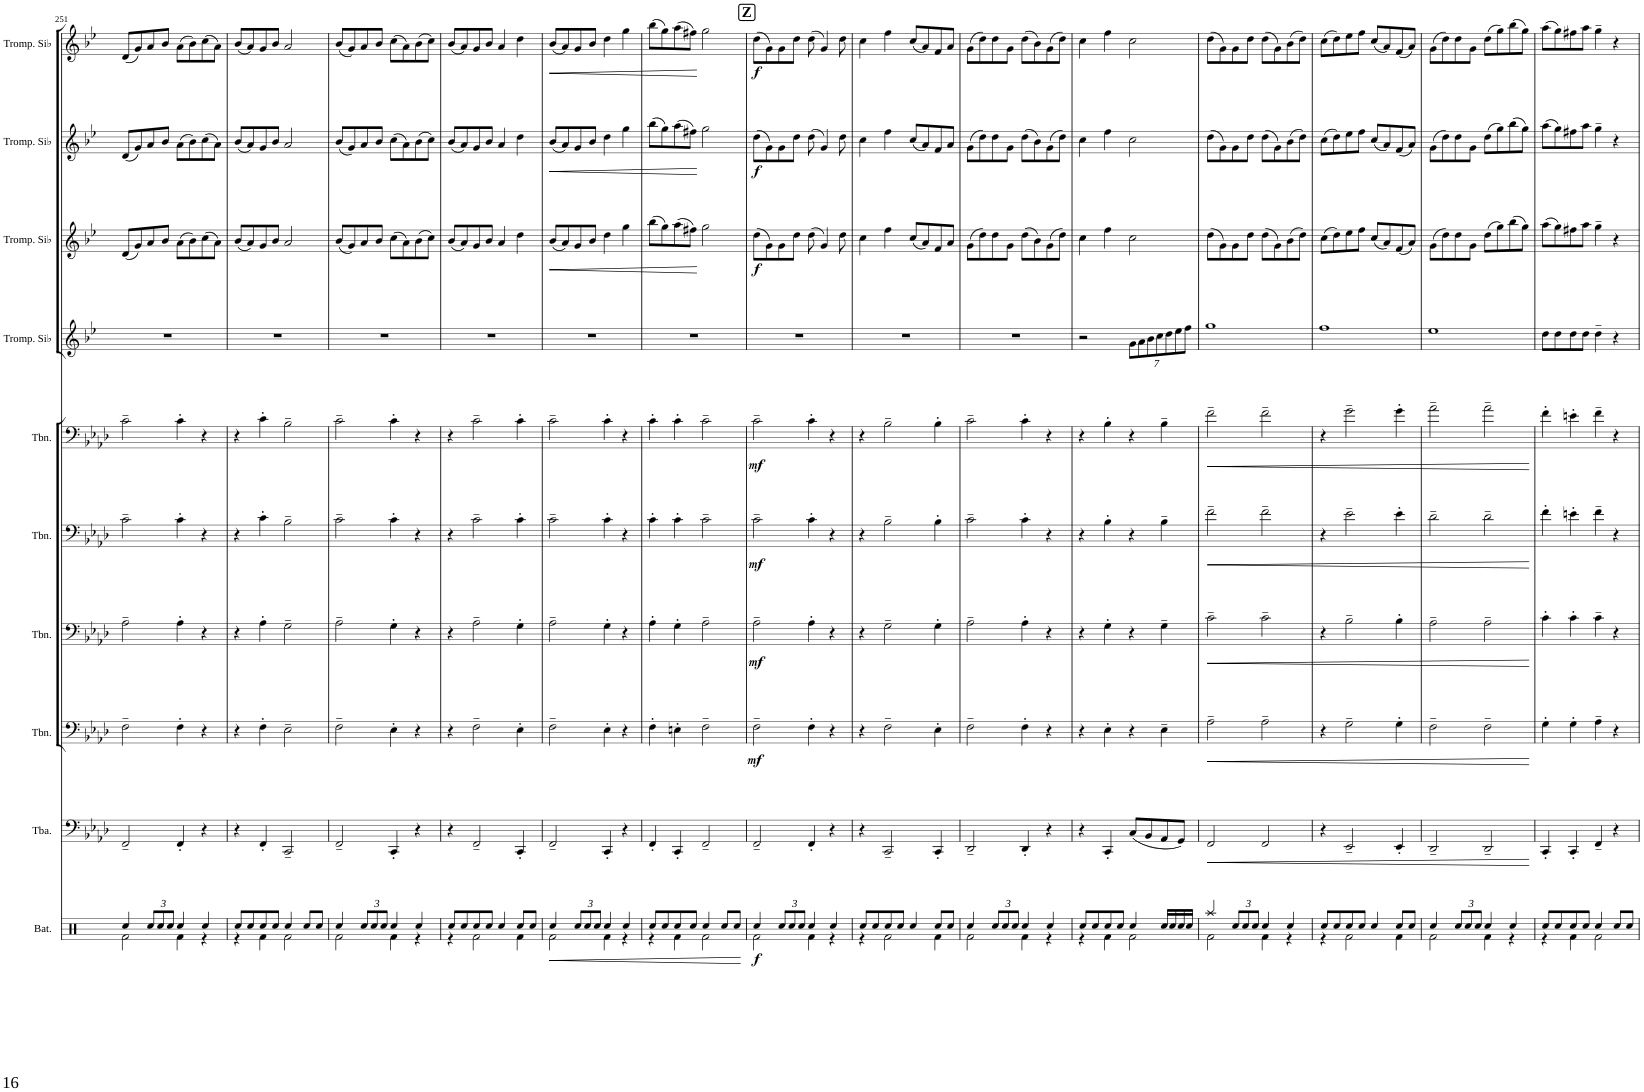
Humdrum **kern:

**kern	**dynam	**kern	**dynam	**kern	**dynam	**kern	**dynam	**kern	**dynam	**kern	**dynam	**kern	**kern	**dynam	**kern	**dynam	**kern	**dynam
*part10	*part10	*part9	*part9	*part8	*part8	*part7	*part7	*part6	*part6	*part5	*part5	*part4	*part3	*part3	*part2	*part2	*part1	*part1
*staff10	*staff10	*staff9	*staff9	*staff8	*staff8	*staff7	*staff7	*staff6	*staff6	*staff5	*staff5	*staff4	*staff3	*staff3	*staff2	*staff2	*staff1	*staff1
*I"Batterie	*	*I"Tuba	*	*I"Trombone	*	*I"Trombone	*	*I"Trombone	*	*I"Trombone	*	*I"Trompette en Sib	*I"Trompette en Sib	*	*I"Trompette en Sib	*	*I"Trompette en Sib	*
*I'Bat.	*	*I'Tba.	*	*I'Tbn.	*	*I'Tbn.	*	*I'Tbn.	*	*I'Tbn.	*	*I'Tromp. Sib	*I'Tromp. Sib	*	*I'Tromp. Sib	*	*I'Tromp. Sib	*
!!LO:PB:g=z
*clefX	*	*clefF4	*	*clefF4	*	*clefF4	*	*clefF4	*	*clefF4	*	*clefG2	*clefG2	*	*clefG2	*	*clefG2	*
*	*	*	*	*	*	*	*	*	*	*	*	*Trd1c2	*Trd1c2	*	*Trd1c2	*	*Trd1c2	*
*k[]	*	*k[b-e-a-d-]	*	*k[b-e-a-d-]	*	*k[b-e-a-d-]	*	*k[b-e-a-d-]	*	*k[b-e-a-d-]	*	*k[b-e-]	*k[b-e-]	*	*k[b-e-]	*	*k[b-e-]	*
*M2/2	*	*M2/2	*	*M2/2	*	*M2/2	*	*M2/2	*	*M2/2	*	*M2/2	*M2/2	*	*M2/2	*	*M2/2	*
*met(c|)	*	*met(c|)	*	*met(c|)	*	*met(c|)	*	*met(c|)	*	*met(c|)	*	*met(c|)	*met(c|)	*	*met(c|)	*	*met(c|)	*
=251	=251	=251	=251	=251	=251	=251	=251	=251	=251	=251	=251	=251	=251	=251	=251	=251	=251	=251
*^	*	*	*	*	*	*	*	*	*	*	*	*	*	*	*	*	*	*
4Rcc/	2Rf\	.	2FF~/	.	2F~\	.	2A-~\	.	2c~\	.	2c~\	.	1r	(8d/L	.	(8d/L	.	(8d/L	.
.	.	.	.	.	.	.	.	.	.	.	.	.	.	8g/)	.	8g/)	.	8g/)	.
*Xbrackettup	*	*	*	*	*	*	*	*	*	*	*	*	*	*	*	*	*	*	*
12Rcc/L	.	.	.	.	.	.	.	.	.	.	.	.	.	8a/	.	8a/	.	8a/	.
12Rcc/	.	.	.	.	.	.	.	.	.	.	.	.	.	.	.	.	.	.	.
.	.	.	.	.	.	.	.	.	.	.	.	.	.	8b-/J	.	8b-/J	.	8b-/J	.
12Rcc/J	.	.	.	.	.	.	.	.	.	.	.	.	.	.	.	.	.	.	.
4Rcc/	4Rf\	.	4FF'/	.	4F'\	.	4A-'\	.	4c'\	.	4c'\	.	.	(8a\L	.	(8a\L	.	(8a\L	.
.	.	.	.	.	.	.	.	.	.	.	.	.	.	8b-\)	.	8b-\)	.	8b-\)	.
4Rcc/	4r	.	4r	.	4r	.	4r	.	4r	.	4r	.	.	(8cc\	.	(8cc\	.	(8cc\	.
.	.	.	.	.	.	.	.	.	.	.	.	.	.	8a\J)	.	8a\J)	.	8a\J)	.
=252	=252	=252	=252	=252	=252	=252	=252	=252	=252	=252	=252	=252	=252	=252	=252	=252	=252	=252	=252
8Rcc/L	4r	.	4r	.	4r	.	4r	.	4r	.	4r	.	1r	(8b-/L	.	(8b-/L	.	(8b-/L	.
8Rcc/	.	.	.	.	.	.	.	.	.	.	.	.	.	8a/)	.	8a/)	.	8a/)	.
8Rcc/	4Rf\	.	4FF'/	.	4F'\	.	4A-'\	.	4c'\	.	4c'\	.	.	8g/	.	8g/	.	8g/	.
8Rcc/J	.	.	.	.	.	.	.	.	.	.	.	.	.	8b-/J	.	8b-/J	.	8b-/J	.
4Rcc/	2Rf\	.	2CC~/	.	2E-~\	.	2G~\	.	2B-~\	.	2B-~\	.	.	2a/	.	2a/	.	2a/	.
8Rcc/L	.	.	.	.	.	.	.	.	.	.	.	.	.	.	.	.	.	.	.
8Rcc/J	.	.	.	.	.	.	.	.	.	.	.	.	.	.	.	.	.	.	.
=253	=253	=253	=253	=253	=253	=253	=253	=253	=253	=253	=253	=253	=253	=253	=253	=253	=253	=253	=253
4Rcc/	2Rf\	.	2FF~/	.	2F~\	.	2A-~\	.	2c~\	.	2c~\	.	1r	(8b-/L	.	(8b-/L	.	(8b-/L	.
.	.	.	.	.	.	.	.	.	.	.	.	.	.	8g/)	.	8g/)	.	8g/)	.
12Rcc/L	.	.	.	.	.	.	.	.	.	.	.	.	.	8a/	.	8a/	.	8a/	.
12Rcc/	.	.	.	.	.	.	.	.	.	.	.	.	.	.	.	.	.	.	.
.	.	.	.	.	.	.	.	.	.	.	.	.	.	8b-/J	.	8b-/J	.	8b-/J	.
12Rcc/J	.	.	.	.	.	.	.	.	.	.	.	.	.	.	.	.	.	.	.
4Rcc/	4Rf\	.	4CC'/	.	4E-'\	.	4G'\	.	4c'\	.	4c'\	.	.	(8cc\L	.	(8cc\L	.	(8cc\L	.
.	.	.	.	.	.	.	.	.	.	.	.	.	.	8a\)	.	8a\)	.	8a\)	.
4Rcc/	4r	.	4r	.	4r	.	4r	.	4r	.	4r	.	.	(8b-\	.	(8b-\	.	(8b-\	.
.	.	.	.	.	.	.	.	.	.	.	.	.	.	8cc\J)	.	8cc\J)	.	8cc\J)	.
=254	=254	=254	=254	=254	=254	=254	=254	=254	=254	=254	=254	=254	=254	=254	=254	=254	=254	=254	=254
8Rcc/L	4r	.	4r	.	4r	.	4r	.	4r	.	4r	.	1r	(8b-/L	.	(8b-/L	.	(8b-/L	.
8Rcc/	.	.	.	.	.	.	.	.	.	.	.	.	.	8a/)	.	8a/)	.	8a/)	.
8Rcc/	2Rf\	.	2FF~/	.	2F~\	.	2A-~\	.	2c~\	.	2c~\	.	.	8g/	.	8g/	.	8g/	.
8Rcc/J	.	.	.	.	.	.	.	.	.	.	.	.	.	8b-/J	.	8b-/J	.	8b-/J	.
4Rcc/	.	.	.	.	.	.	.	.	.	.	.	.	.	4a/	.	4a/	.	4a/	.
8Rcc/L	4Rf\	.	4CC'/	.	4E-'\	.	4G'\	.	4c'\	.	4c'\	.	.	4dd\	.	4dd\	.	4dd\	.
8Rcc/J	.	.	.	.	.	.	.	.	.	.	.	.	.	.	.	.	.	.	.
=255	=255	=255	=255	=255	=255	=255	=255	=255	=255	=255	=255	=255	=255	=255	=255	=255	=255	=255	=255
!	!	!LO:HP:b	!	!	!	!	!	!	!	!	!	!	!	!	!LO:HP:b	!	!LO:HP:b	!	!LO:HP:b
4Rcc/	2Rf\	<	2FF~/	.	2F~\	.	2A-~\	.	2c~\	.	2c~\	.	1r	(8b-/L	<	(8b-/L	<	(8b-/L	<
.	.	.	.	.	.	.	.	.	.	.	.	.	.	8a/)	.	8a/)	.	8a/)	.
12Rcc/L	.	.	.	.	.	.	.	.	.	.	.	.	.	8g/	.	8g/	.	8g/	.
12Rcc/	.	.	.	.	.	.	.	.	.	.	.	.	.	.	.	.	.	.	.
.	.	.	.	.	.	.	.	.	.	.	.	.	.	8b-/J	.	8b-/J	.	8b-/J	.
12Rcc/J	.	.	.	.	.	.	.	.	.	.	.	.	.	.	.	.	.	.	.
4Rcc/	4Rf\	.	4CC'/	.	4E-'\	.	4G'\	.	4c'\	.	4c'\	.	.	4dd\	.	4dd\	.	4dd\	.
4Rcc/	4r	.	4r	.	4r	.	4r	.	4r	.	4r	.	.	4gg\	.	4gg\	.	4gg\	.
=256	=256	=256	=256	=256	=256	=256	=256	=256	=256	=256	=256	=256	=256	=256	=256	=256	=256	=256	=256
8Rcc/L	4r	.	4FF'/	.	4F'\	.	4A-'\	.	4c'\	.	4c'\	.	1r	(8bb-\L	.	(8bb-\L	.	(8bb-\L	.
8Rcc/	.	.	.	.	.	.	.	.	.	.	.	.	.	8gg\)	.	8gg\)	.	8gg\)	.
8Rcc/	4Rf\	.	4CC'/	.	4En'\	.	4G'\	.	4c'\	.	4c'\	.	.	(8aa\	.	(8aa\	.	(8aa\	.
8Rcc/J	.	.	.	.	.	.	.	.	.	.	.	.	.	8ff#X\J)	.	8ff#X\J)	.	8ff#X\J)	.
4Rcc/	2Rf\	.	2FF~/	.	2F~\	.	2A-~\	.	2c~\	.	2c~\	.	.	2gg\	[	2gg\	[	2gg\	[
8Rcc/L	.	.	.	.	.	.	.	.	.	.	.	.	.	.	.	.	.	.	.
8Rcc/J	.	.	.	.	.	.	.	.	.	.	.	.	.	.	.	.	.	.	.
*v	*v	*	*	*	*	*	*	*	*	*	*	*	*	*	*	*	*	*	*
.	[	.	.	.	.	.	.	.	.	.	.	.	.	.	.	.	.	.
!!LO:REH:place=s1:a:B:cj:fs=14:t=Z
=257	=257	=257	=257	=257	=257	=257	=257	=257	=257	=257	=257	=257	=257	=257	=257	=257	=257	=257
*^	*	*	*	*	*	*	*	*	*	*	*	*	*	*	*	*	*	*
!	!	!LO:DY:b	!	!	!	!LO:DY:b	!	!LO:DY:b	!	!LO:DY:b	!	!LO:DY:b	!	!	!LO:DY:b	!	!LO:DY:b	!	!LO:DY:b
4Rcc/	2Rf\	f	2FF~/	.	2F~\	mf	2A-~\	mf	2c~\	mf	2c~\	mf	1r	(8dd\L	f	(8dd\L	f	(8dd\L	f
.	.	.	.	.	.	.	.	.	.	.	.	.	.	8g\)	.	8g\)	.	8g\)	.
12Rcc/L	.	.	.	.	.	.	.	.	.	.	.	.	.	8g\	.	8g\	.	8g\	.
12Rcc/	.	.	.	.	.	.	.	.	.	.	.	.	.	.	.	.	.	.	.
.	.	.	.	.	.	.	.	.	.	.	.	.	.	8dd\J	.	8dd\J	.	8dd\J	.
12Rcc/J	.	.	.	.	.	.	.	.	.	.	.	.	.	.	.	.	.	.	.
4Rcc/	4Rf\	.	4FF'/	.	4F'\	.	4A-'\	.	4c'\	.	4c'\	.	.	(8dd\	.	(8dd\	.	(8dd\	.
.	.	.	.	.	.	.	.	.	.	.	.	.	.	4g/)	.	4g/)	.	4g/)	.
4Rcc/	4r	.	4r	.	4r	.	4r	.	4r	.	4r	.	.	.	.	.	.	.	.
.	.	.	.	.	.	.	.	.	.	.	.	.	.	8dd\	.	8dd\	.	8dd\	.
=258	=258	=258	=258	=258	=258	=258	=258	=258	=258	=258	=258	=258	=258	=258	=258	=258	=258	=258	=258
8Rcc/L	4r	.	4r	.	4r	.	4r	.	4r	.	4r	.	1r	4cc\	.	4cc\	.	4cc\	.
8Rcc/	.	.	.	.	.	.	.	.	.	.	.	.	.	.	.	.	.	.	.
8Rcc/	2Rf\	.	2CC~/	.	2F~\	.	2G~\	.	2B-~\	.	2B-~\	.	.	4ff\	.	4ff\	.	4ff\	.
8Rcc/J	.	.	.	.	.	.	.	.	.	.	.	.	.	.	.	.	.	.	.
4Rcc/	.	.	.	.	.	.	.	.	.	.	.	.	.	(8cc/L	.	(8cc/L	.	(8cc/L	.
.	.	.	.	.	.	.	.	.	.	.	.	.	.	8a/)	.	8a/)	.	8a/)	.
8Rcc/L	4Rf\	.	4CC'/	.	4E-'\	.	4G'\	.	4B-'\	.	4B-'\	.	.	8f/	.	8f/	.	8f/	.
8Rcc/J	.	.	.	.	.	.	.	.	.	.	.	.	.	8a/J	.	8a/J	.	8a/J	.
=259	=259	=259	=259	=259	=259	=259	=259	=259	=259	=259	=259	=259	=259	=259	=259	=259	=259	=259	=259
4Rcc/	2Rf\	.	2DD-~/	.	2F~\	.	2A-~\	.	2c~\	.	2c~\	.	1r	(8g\L	.	(8g\L	.	(8g\L	.
.	.	.	.	.	.	.	.	.	.	.	.	.	.	8dd\)	.	8dd\)	.	8dd\)	.
12Rcc/L	.	.	.	.	.	.	.	.	.	.	.	.	.	8dd\	.	8dd\	.	8dd\	.
12Rcc/	.	.	.	.	.	.	.	.	.	.	.	.	.	.	.	.	.	.	.
.	.	.	.	.	.	.	.	.	.	.	.	.	.	8g\J	.	8g\J	.	8g\J	.
12Rcc/J	.	.	.	.	.	.	.	.	.	.	.	.	.	.	.	.	.	.	.
4Rcc/	4Rf\	.	4DD-'/	.	4F'\	.	4A-'\	.	4c'\	.	4c'\	.	.	(8dd\L	.	(8dd\L	.	(8dd\L	.
.	.	.	.	.	.	.	.	.	.	.	.	.	.	8b-\)	.	8b-\)	.	8b-\)	.
4Rcc/	4r	.	4r	.	4r	.	4r	.	4r	.	4r	.	.	(8g\	.	(8g\	.	(8g\	.
.	.	.	.	.	.	.	.	.	.	.	.	.	.	8dd\J)	.	8dd\J)	.	8dd\J)	.
=260	=260	=260	=260	=260	=260	=260	=260	=260	=260	=260	=260	=260	=260	=260	=260	=260	=260	=260	=260
8Rcc/L	4r	.	4r	.	4r	.	4r	.	4r	.	4r	.	2r	4cc\	.	4cc\	.	4cc\	.
8Rcc/	.	.	.	.	.	.	.	.	.	.	.	.	.	.	.	.	.	.	.
8Rcc/	4Rf\	.	4CC'/	.	4E-'\	.	4G'\	.	4B-'\	.	4B-'\	.	.	4ff\	.	4ff\	.	4ff\	.
8Rcc/J	.	.	.	.	.	.	.	.	.	.	.	.	.	.	.	.	.	.	.
*	*	*	*	*	*	*	*	*	*	*	*	*	*Xbrackettup	*	*	*	*	*	*
4Rcc/	2Rf\	.	(8C/L	.	4r	.	4r	.	4r	.	4r	.	14g\L	2cc\	.	2cc\	.	2cc\	.
.	.	.	.	.	.	.	.	.	.	.	.	.	14a\	.	.	.	.	.	.
.	.	.	8BB-/	.	.	.	.	.	.	.	.	.	.	.	.	.	.	.	.
.	.	.	.	.	.	.	.	.	.	.	.	.	14b-\	.	.	.	.	.	.
.	.	.	.	.	.	.	.	.	.	.	.	.	14cc\	.	.	.	.	.	.
16Rcc/LL	.	.	8AA-/	.	4E-~\	.	4G~\	.	4B-~\	.	4B-~\	.	.	.	.	.	.	.	.
.	.	.	.	.	.	.	.	.	.	.	.	.	14dd\	.	.	.	.	.	.
16Rcc/	.	.	.	.	.	.	.	.	.	.	.	.	.	.	.	.	.	.	.
.	.	.	.	.	.	.	.	.	.	.	.	.	14ee-\	.	.	.	.	.	.
16Rcc/	.	.	8GG/J)	.	.	.	.	.	.	.	.	.	.	.	.	.	.	.	.
.	.	.	.	.	.	.	.	.	.	.	.	.	14ff\J	.	.	.	.	.	.
16Rcc/JJ	.	.	.	.	.	.	.	.	.	.	.	.	.	.	.	.	.	.	.
=261	=261	=261	=261	=261	=261	=261	=261	=261	=261	=261	=261	=261	=261	=261	=261	=261	=261	=261	=261
!	!	!	!	!LO:HP:b	!	!LO:HP:b	!	!LO:HP:b	!	!LO:HP:b	!	!LO:HP:b	!	!	!	!	!	!	!
4Raa/	2Rf\	.	2FF/	<	2A-~\	<	2c~\	<	2f~\	<	2f~\	<	1gg	(8dd\L	.	(8dd\L	.	(8dd\L	.
.	.	.	.	.	.	.	.	.	.	.	.	.	.	8g\)	.	8g\)	.	8g\)	.
12Rcc/L	.	.	.	.	.	.	.	.	.	.	.	.	.	8g\	.	8g\	.	8g\	.
12Rcc/	.	.	.	.	.	.	.	.	.	.	.	.	.	.	.	.	.	.	.
.	.	.	.	.	.	.	.	.	.	.	.	.	.	8dd\J	.	8dd\J	.	8dd\J	.
12Rcc/J	.	.	.	.	.	.	.	.	.	.	.	.	.	.	.	.	.	.	.
4Rcc/	4Rf\	.	2FF/	.	2A-~\	.	2c~\	.	2f~\	.	2f~\	.	.	(8dd\L	.	(8dd\L	.	(8dd\L	.
.	.	.	.	.	.	.	.	.	.	.	.	.	.	8g\)	.	8g\)	.	8g\)	.
4Rcc/	4r	.	.	.	.	.	.	.	.	.	.	.	.	(8b-\	.	(8b-\	.	(8b-\	.
.	.	.	.	.	.	.	.	.	.	.	.	.	.	8dd\J)	.	8dd\J)	.	8dd\J)	.
=262	=262	=262	=262	=262	=262	=262	=262	=262	=262	=262	=262	=262	=262	=262	=262	=262	=262	=262	=262
8Rcc/L	4r	.	4r	.	4r	.	4r	.	4r	.	4r	.	1ff	(8cc\L	.	(8cc\L	.	(8cc\L	.
8Rcc/	.	.	.	.	.	.	.	.	.	.	.	.	.	8dd\)	.	8dd\)	.	8dd\)	.
8Rcc/	2Rf\	.	2EE-~/	.	2G~\	.	2B-~\	.	2e-~\	.	2g~\	.	.	8ee-\	.	8ee-\	.	8ee-\	.
8Rcc/J	.	.	.	.	.	.	.	.	.	.	.	.	.	8ff\J	.	8ff\J	.	8ff\J	.
4Rcc/	.	.	.	.	.	.	.	.	.	.	.	.	.	(8cc/L	.	(8cc/L	.	(8cc/L	.
.	.	.	.	.	.	.	.	.	.	.	.	.	.	8a/)	.	8a/)	.	8a/)	.
8Rcc/L	4Rf\	.	4EE-'/	.	4G'\	.	4B-'\	.	4e-'\	.	4g'\	.	.	(8f/	.	(8f/	.	(8f/	.
8Rcc/J	.	.	.	.	.	.	.	.	.	.	.	.	.	8a/J)	.	8a/J)	.	8a/J)	.
=263	=263	=263	=263	=263	=263	=263	=263	=263	=263	=263	=263	=263	=263	=263	=263	=263	=263	=263	=263
4Rcc/	2Rf\	.	2DD-~/	.	2F~\	.	2A-~\	.	2d-~\	.	2a-~\	.	1ee-	(8g\L	.	(8g\L	.	(8g\L	.
.	.	.	.	.	.	.	.	.	.	.	.	.	.	8dd\)	.	8dd\)	.	8dd\)	.
12Rcc/L	.	.	.	.	.	.	.	.	.	.	.	.	.	8dd\	.	8dd\	.	8dd\	.
12Rcc/	.	.	.	.	.	.	.	.	.	.	.	.	.	.	.	.	.	.	.
.	.	.	.	.	.	.	.	.	.	.	.	.	.	8g\J	.	8g\J	.	8g\J	.
12Rcc/J	.	.	.	.	.	.	.	.	.	.	.	.	.	.	.	.	.	.	.
4Rcc/	4Rf\	.	2DD-~/	.	2F~\	.	2A-~\	.	2d-~\	.	2a-~\	.	.	(8dd\L	.	(8dd\L	.	(8dd\L	.
.	.	.	.	.	.	.	.	.	.	.	.	.	.	8gg\)	.	8gg\)	.	8gg\)	.
4Rcc/	4r	.	.	.	.	.	.	.	.	.	.	.	.	(8bb-\	.	(8bb-\	.	(8bb-\	.
.	.	.	.	.	.	.	.	.	.	.	.	.	.	8gg\J)	.	8gg\J)	.	8gg\J)	.
*v	*v	*	*	*	*	*	*	*	*	*	*	*	*	*	*	*	*	*	*
.	.	.	[	.	[	.	[	.	[	.	[	.	.	.	.	.	.	.
=264	=264	=264	=264	=264	=264	=264	=264	=264	=264	=264	=264	=264	=264	=264	=264	=264	=264	=264
*^	*	*	*	*	*	*	*	*	*	*	*	*	*	*	*	*	*	*
8Rcc/L	4r	.	4CC'/	.	4G'\	.	4c'\	.	4f'\	.	4f'\	.	8dd\L	(8aa\L	.	(8aa\L	.	(8aa\L	.
8Rcc/	.	.	.	.	.	.	.	.	.	.	.	.	8dd\	8gg\)	.	8gg\)	.	8gg\)	.
8Rcc/	4Rf\	.	4CC'/	.	4G'\	.	4c'\	.	4en'\	.	4en'\	.	8dd\	8ff#X\	.	8ff#X\	.	8ff#X\	.
8Rcc/J	.	.	.	.	.	.	.	.	.	.	.	.	8dd\J	8aa\J	.	8aa\J	.	8aa\J	.
4Rcc/	2Rf\	.	4FF~/	.	4A-~\	.	4c~\	.	4f~\	.	4f~\	.	4dd~\	4gg~\	.	4gg~\	.	4gg~\	.
8Rcc/L	.	.	4r	.	4r	.	4r	.	4r	.	4r	.	4r	4r	.	4r	.	4r	.
8Rcc/J	.	.	.	.	.	.	.	.	.	.	.	.	.	.	.	.	.	.	.
*v	*v	*	*	*	*	*	*	*	*	*	*	*	*	*	*	*	*	*	*
=	=	=	=	=	=	=	=	=	=	=	=	=	=	=	=	=	=	=
*-	*-	*-	*-	*-	*-	*-	*-	*-	*-	*-	*-	*-	*-	*-	*-	*-	*-	*-
